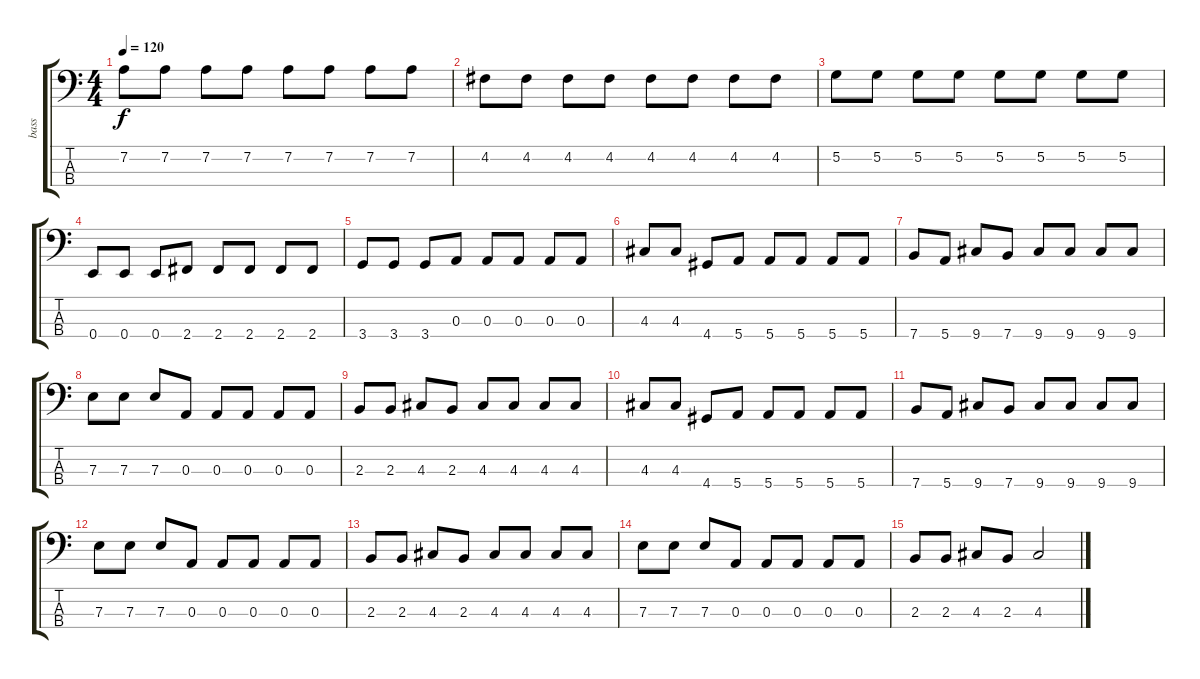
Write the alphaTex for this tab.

\track ("bass" "bass") {instrument electricbassfinger}
\staff {score tabs}
\tuning (G2 D2 A1 E1) {hide}
\ts (4 4)
\tempo 120
\clef f4
\ks c
7.2.8{dy f} 7.2.8 7.2.8 7.2.8 7.2.8 7.2.8 7.2.8 7.2.8 |
4.2.8 4.2.8 4.2.8 4.2.8 4.2.8 4.2.8 4.2.8 4.2.8 |
5.2.8 5.2.8 5.2.8 5.2.8 5.2.8 5.2.8 5.2.8 5.2.8 |
0.4.8 0.4.8 0.4.8 2.4.8 2.4.8 2.4.8 2.4.8 2.4.8 |
3.4.8 3.4.8 3.4.8 0.3.8 0.3.8 0.3.8 0.3.8 0.3.8 |
4.3.8 4.3.8 4.4.8 5.4.8 5.4.8 5.4.8 5.4.8 5.4.8 |
7.4.8 5.4.8 9.4.8 7.4.8 9.4.8 9.4.8 9.4.8 9.4.8 |
7.3.8 7.3.8 7.3.8 0.3.8 0.3.8 0.3.8 0.3.8 0.3.8 |
2.3.8 2.3.8 4.3.8 2.3.8 4.3.8 4.3.8 4.3.8 4.3.8 |
4.3.8 4.3.8 4.4.8 5.4.8 5.4.8 5.4.8 5.4.8 5.4.8 |
7.4.8 5.4.8 9.4.8 7.4.8 9.4.8 9.4.8 9.4.8 9.4.8 |
7.3.8 7.3.8 7.3.8 0.3.8 0.3.8 0.3.8 0.3.8 0.3.8 |
2.3.8 2.3.8 4.3.8 2.3.8 4.3.8 4.3.8 4.3.8 4.3.8 |
7.3.8 7.3.8 7.3.8 0.3.8 0.3.8 0.3.8 0.3.8 0.3.8 |
2.3.8 2.3.8 4.3.8 2.3.8 4.3.2
